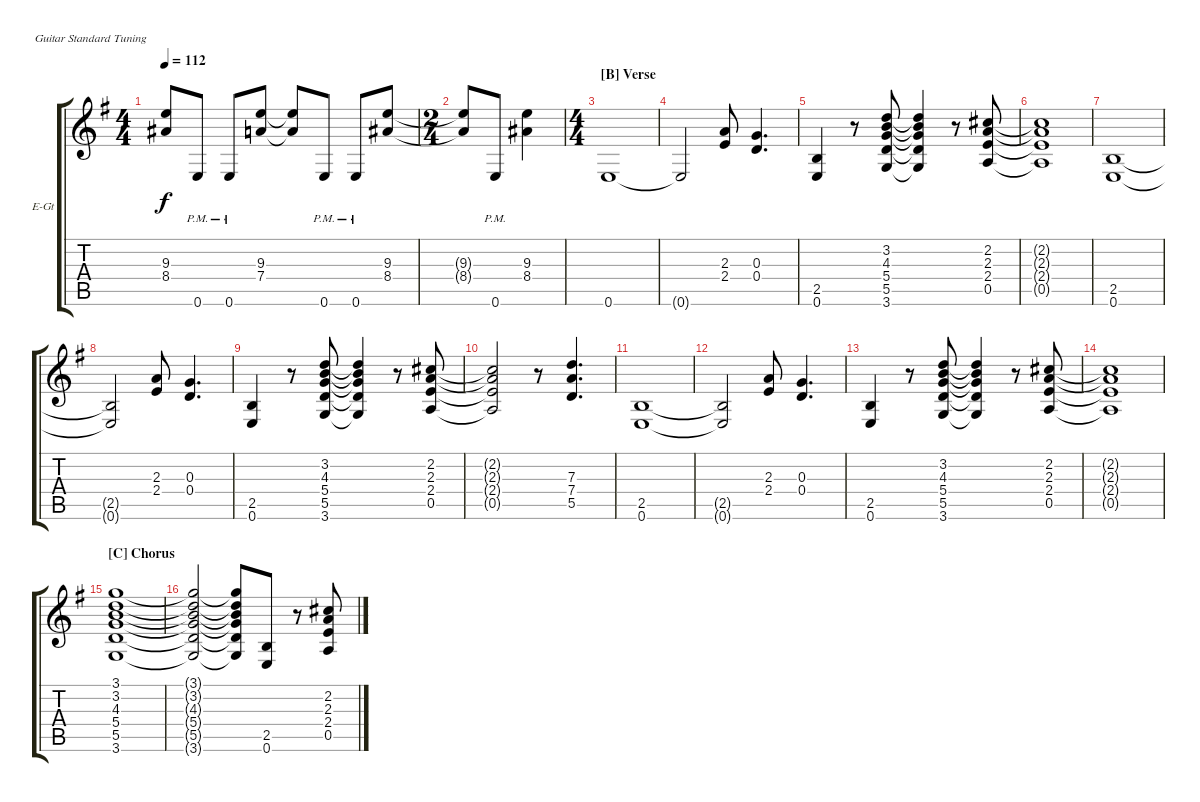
\defaultSystemsLayout 4
\bracketExtendMode groupsimilarinstruments
\firstSystemTrackNameOrientation horizontal
\otherSystemsTrackNameOrientation horizontal
\track ("Guitar 2" "E-Gt") {instrument distortionguitar}
\staff {score tabs}
\tuning (E4 B3 G3 D3 A2 E2)
\ts (4 4)
\tempo 112
\clef g2
\scale
1.05549
\ks g
(8.4{t} 9.3{t}).8{dy f} 0.6{pm}.8 0.6{pm}.8 (7.4 9.3).8 (7.4{t} 9.3{t}).8 0.6{pm}.8 0.6{pm}.8 (8.4 9.3).8 |
\ts (2 4)
\scale
0.944515 (8.4{t} 9.3{t}).8 0.6{pm}.8 (8.4 9.3).4 |
\ts (4 4)
\section ("B" "Verse")
\scale
1.08575 0.6.1 |
\scale
0.91425 0.6{t}.2 (2.4 2.3).8 (0.3 0.4).4{d} |
\scale
1.05549 (0.6 2.5).4 r.8 (3.6 5.5 5.4 4.3 3.2).8 (3.6{t} 5.5{t} 5.4{t} 4.3{t} 3.2{t}).4 r.8 (0.5 2.4 2.3 2.2).8 |
\scale
0.944515 (0.5{t} 2.4{t} 2.3{t} 2.2{t}).1 |
\scale
1.05549 (0.6 2.5).1 |
\scale
0.944515 (0.6{t} 2.5{t}).2 (2.4 2.3).8 (0.3 0.4).4{d} |
\scale
1.05549 (0.6 2.5).4 r.8 (3.6 5.5 5.4 4.3 3.2).8 (3.6{t} 5.5{t} 5.4{t} 4.3{t} 3.2{t}).4 r.8 (0.5 2.4 2.3 2.2).8 |
\scale
0.944515 (0.5{t} 2.4{t} 2.3{t} 2.2{t}).2 r.8 (5.5 7.4 7.3).4{d} |
\scale
1.05549 (0.6 2.5).1 |
\scale
0.944515 (0.6{t} 2.5{t}).2 (2.4 2.3).8 (0.3 0.4).4{d} |
\scale
1.05549 (0.6 2.5).4 r.8 (3.6 5.5 5.4 4.3 3.2).8 (3.6{t} 5.5{t} 5.4{t} 4.3{t} 3.2{t}).4 r.8 (0.5 2.4 2.3 2.2).8 |
\scale
0.944515 (0.5{t} 2.4{t} 2.3{t} 2.2{t}).1 |
\section ("C" "Chorus")
\scale
1.05549 (3.6 5.5 5.4 4.3 3.2 3.1).1 |
\scale
0.944515 (3.6{t} 5.5{t} 5.4{t} 4.3{t} 3.2{t} 3.1{t}).2 (3.6{t} 5.5{t} 5.4{t} 4.3{t} 3.2{t} 3.1{t}).8 (0.6 2.5).8 r.8 (0.5 2.4 2.3 2.2).8
